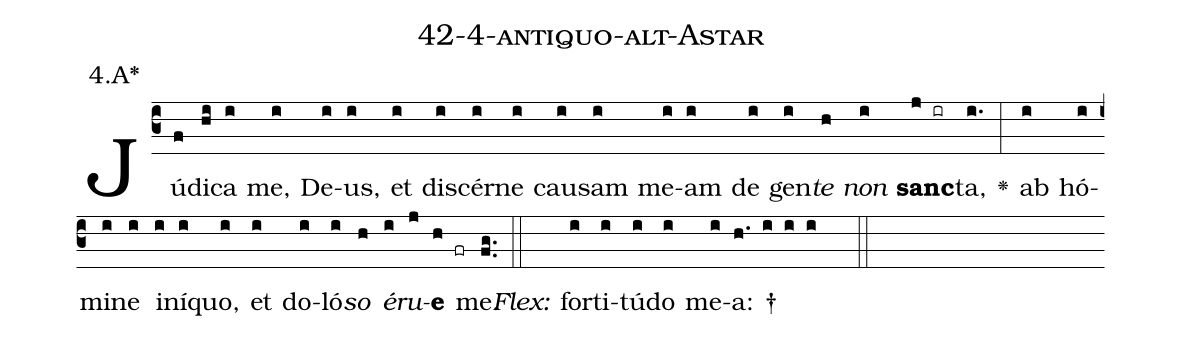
name: 42-4-antiquo-alt-Astar;
annotation: 4.A*;
%%
(c3)Jú(f)di(hi)ca(i) me,(i) De(i)us,(i) et(i) di(i)scér(i)ne(i) cau(i)sam(i) me(i)am(i) de(i) gen(i)<i>te</i>(h) <i>non</i>(i) <b>sanc</b>(j ir)ta,(i.) <v>\greheightstar</v>(:) ab(i) hó(i)mi(i)ne(i) in(i)í(i)quo,(i) et(i) do(i)ló(i)<i>so</i>(h) <i>é</i>(i)<i>ru</i>(j)<b>e</b>(h fr) me.(fg..) (::)
<i>Flex:</i>()  for(i)ti(i)tú(i)do(i) me(i)a: †(h. i i i  ::)

%E(i) u(h) o(i) u(j) a(h) e.(fg..) (::)
